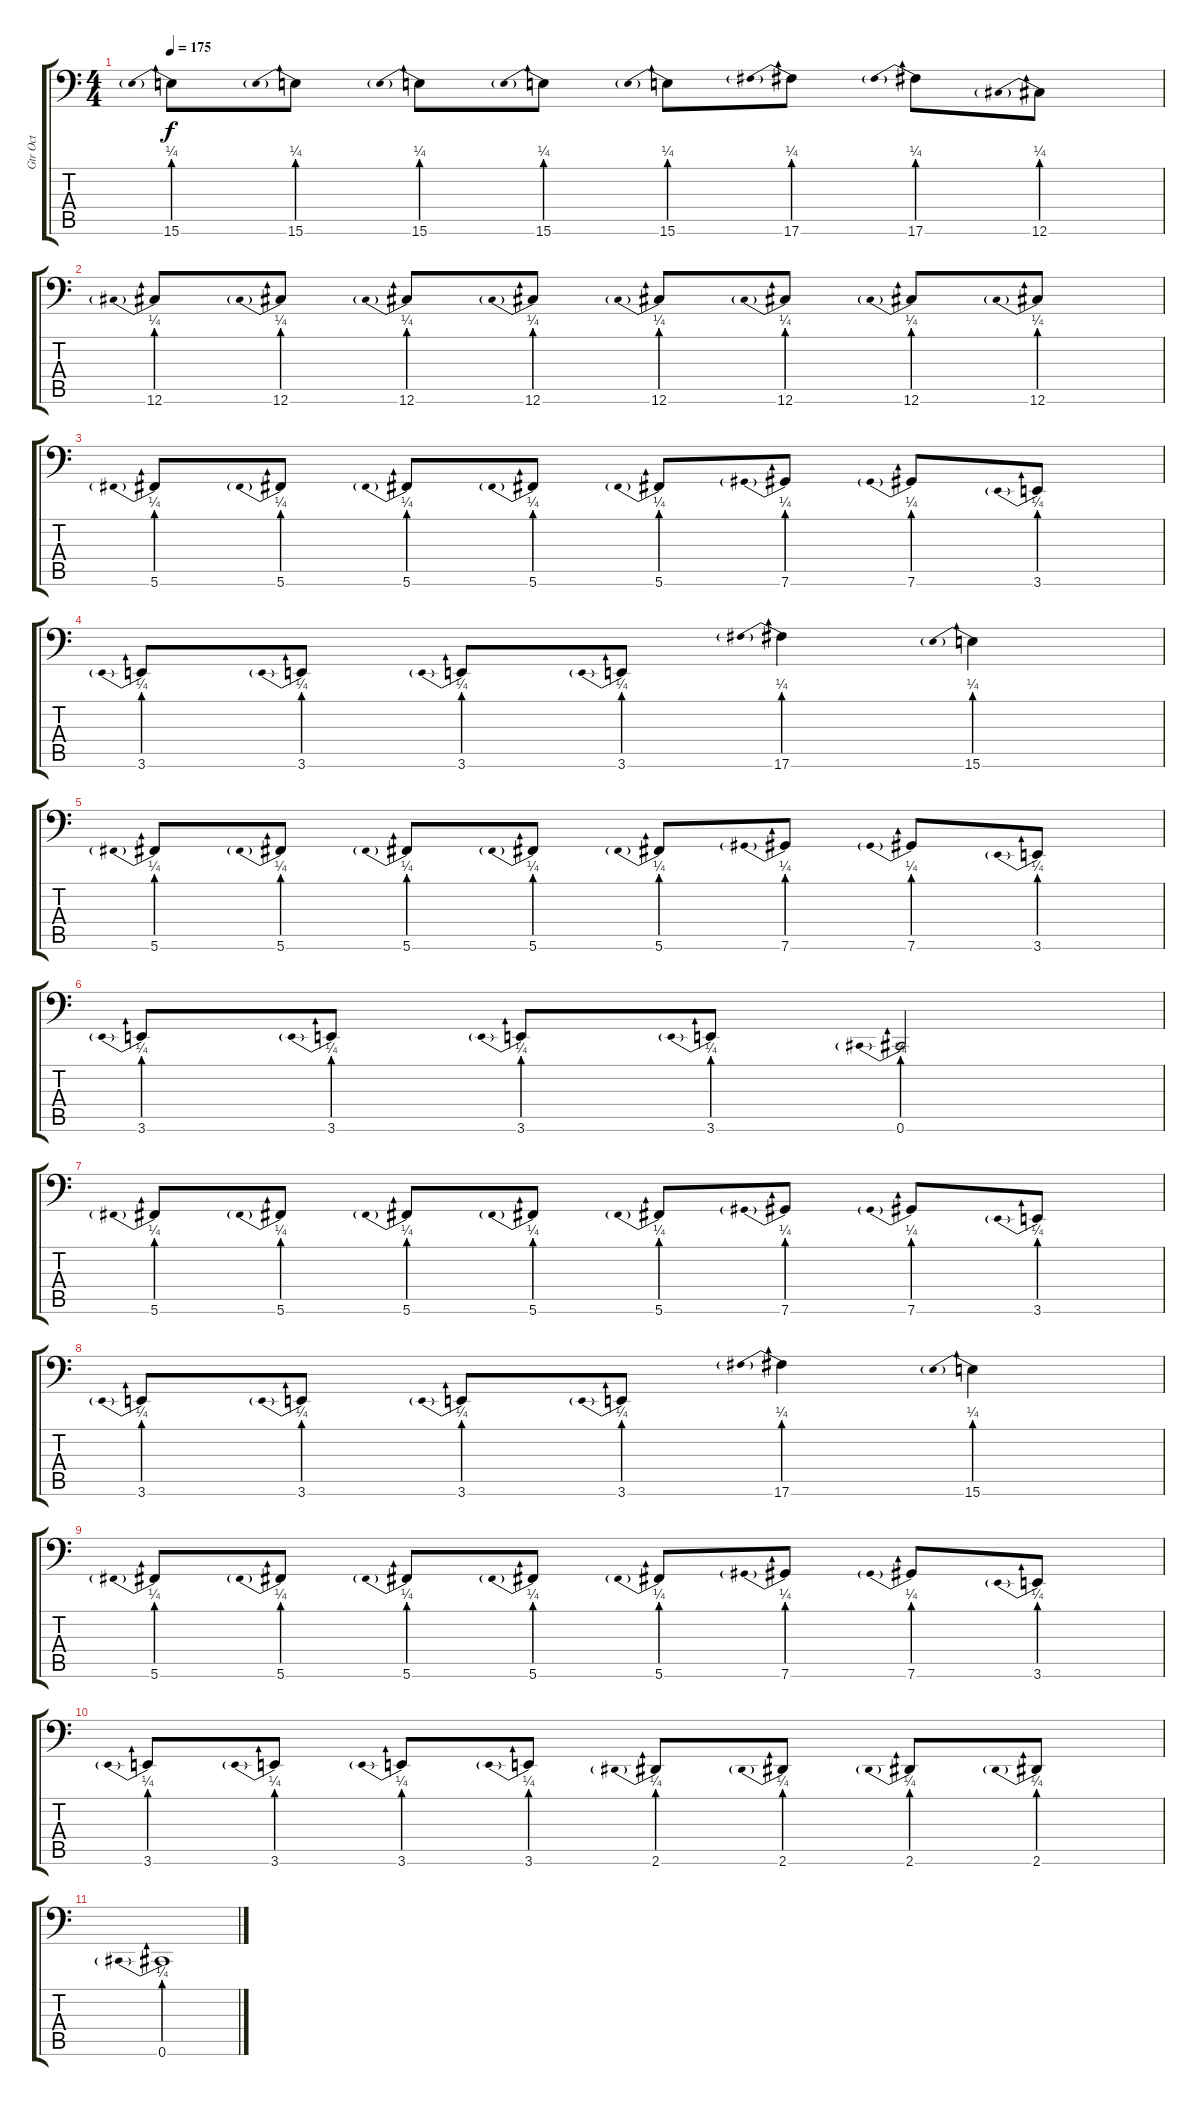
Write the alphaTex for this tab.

\track ("Gtr Oct" "Gtr Oct") {instrument distortionguitar}
\staff {score tabs}
\tuning (Db3 Ab2 E2 B1 Gb1 Db1) {hide}
\ts (4 4)
\tempo 175
\clef f4
\ks c
15.6{be (prebend 0 1 60 1)}.8{dy f} 15.6{be (prebend 0 1 60 1)}.8 15.6{be (prebend 0 1 60 1)}.8 15.6{be (prebend 0 1 60 1)}.8 15.6{be (prebend 0 1 60 1)}.8 17.6{be (prebend 0 1 60 1)}.8 17.6{be (prebend 0 1 60 1)}.8 12.6{be (prebend 0 1 60 1)}.8 |
12.6{be (prebend 0 1 60 1)}.8 12.6{be (prebend 0 1 60 1)}.8 12.6{be (prebend 0 1 60 1)}.8 12.6{be (prebend 0 1 60 1)}.8 12.6{be (prebend 0 1 60 1)}.8 12.6{be (prebend 0 1 60 1)}.8 12.6{be (prebend 0 1 60 1)}.8 12.6{be (prebend 0 1 60 1)}.8 |
5.6{be (prebend 0 1 60 1)}.8 5.6{be (prebend 0 1 60 1)}.8 5.6{be (prebend 0 1 60 1)}.8 5.6{be (prebend 0 1 60 1)}.8 5.6{be (prebend 0 1 60 1)}.8 7.6{be (prebend 0 1 60 1)}.8 7.6{be (prebend 0 1 60 1)}.8 3.6{be (prebend 0 1 60 1)}.8 |
3.6{be (prebend 0 1 60 1)}.8 3.6{be (prebend 0 1 60 1)}.8 3.6{be (prebend 0 1 60 1)}.8 3.6{be (prebend 0 1 60 1)}.8 17.6{be (prebend 0 1 60 1)}.4 15.6{be (prebend 0 1 60 1)}.4 |
5.6{be (prebend 0 1 60 1)}.8 5.6{be (prebend 0 1 60 1)}.8 5.6{be (prebend 0 1 60 1)}.8 5.6{be (prebend 0 1 60 1)}.8 5.6{be (prebend 0 1 60 1)}.8 7.6{be (prebend 0 1 60 1)}.8 7.6{be (prebend 0 1 60 1)}.8 3.6{be (prebend 0 1 60 1)}.8 |
3.6{be (prebend 0 1 60 1)}.8 3.6{be (prebend 0 1 60 1)}.8 3.6{be (prebend 0 1 60 1)}.8 3.6{be (prebend 0 1 60 1)}.8 0.6{be (prebend 0 1 60 1)}.2 |
5.6{be (prebend 0 1 60 1)}.8 5.6{be (prebend 0 1 60 1)}.8 5.6{be (prebend 0 1 60 1)}.8 5.6{be (prebend 0 1 60 1)}.8 5.6{be (prebend 0 1 60 1)}.8 7.6{be (prebend 0 1 60 1)}.8 7.6{be (prebend 0 1 60 1)}.8 3.6{be (prebend 0 1 60 1)}.8 |
3.6{be (prebend 0 1 60 1)}.8 3.6{be (prebend 0 1 60 1)}.8 3.6{be (prebend 0 1 60 1)}.8 3.6{be (prebend 0 1 60 1)}.8 17.6{be (prebend 0 1 60 1)}.4 15.6{be (prebend 0 1 60 1)}.4 |
5.6{be (prebend 0 1 60 1)}.8 5.6{be (prebend 0 1 60 1)}.8 5.6{be (prebend 0 1 60 1)}.8 5.6{be (prebend 0 1 60 1)}.8 5.6{be (prebend 0 1 60 1)}.8 7.6{be (prebend 0 1 60 1)}.8 7.6{be (prebend 0 1 60 1)}.8 3.6{be (prebend 0 1 60 1)}.8 |
3.6{be (prebend 0 1 60 1)}.8 3.6{be (prebend 0 1 60 1)}.8 3.6{be (prebend 0 1 60 1)}.8 3.6{be (prebend 0 1 60 1)}.8 2.6{be (prebend 0 1 60 1)}.8 2.6{be (prebend 0 1 60 1)}.8 2.6{be (prebend 0 1 60 1)}.8 2.6{be (prebend 0 1 60 1)}.8 |
0.6{be (prebend 0 1 60 1)}.1
